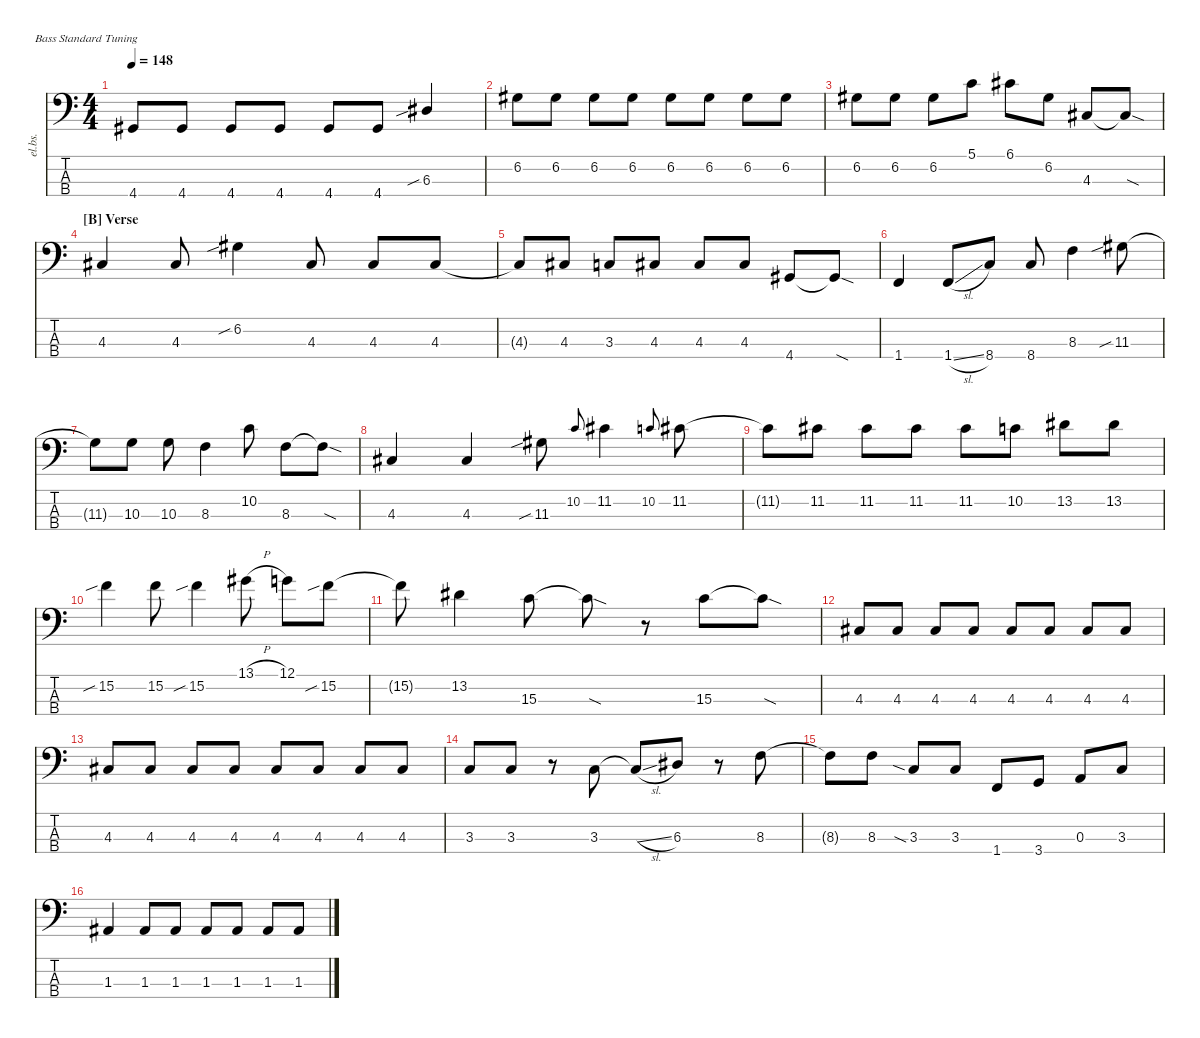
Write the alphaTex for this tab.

\defaultSystemsLayout 4
\hideDynamics
\bracketExtendMode nobrackets
\track ("Electric Bass" "el.bs.") {instrument electricbassfinger}
\staff {score tabs}
\tuning (G2 D2 A1 E1)
\ts (4 4)
\tempo 148
\clef f4
\ks c
4.4{acc #}.8{dy mf beam Up} 4.4{acc #}.8{beam Up} 4.4{acc #}.8{beam Up} 4.4{acc #}.8{beam Up} 4.4{acc #}.8{beam Up} 4.4{acc #}.8{beam Up} 6.3{sib acc #}.4{beam Up} |
6.2{acc #}.8{beam Down} 6.2{acc #}.8{beam Down} 6.2{acc #}.8{beam Down} 6.2{acc #}.8{beam Down} 6.2{acc #}.8{beam Down} 6.2{acc #}.8{beam Down} 6.2{acc #}.8{beam Down} 6.2{acc #}.8{beam Down} |
6.2{acc #}.8{beam Down} 6.2{acc #}.8{beam Down} 6.2{acc #}.8{beam Down} 5.1.8{beam Down} 6.1{acc #}.8{beam Down} 6.2{acc #}.8{beam Down} 4.3{acc #}.8{beam Up} 4.3{sod t acc #}.8{beam Up} |
\section ("B" "Verse")
4.3{acc #}.4{beam Up} 4.3{acc #}.8{beam Up} 6.2{sib acc #}.4{beam Down} 4.3{acc #}.8{beam Up} 4.3{acc #}.8{beam Up} 4.3{acc #}.8{beam Up} |
4.3{t acc #}.8{beam Up} 4.3{acc #}.8{beam Up} 3.3.8{beam Up} 4.3{acc #}.8{beam Up} 4.3{acc #}.8{beam Up} 4.3{acc #}.8{beam Up} 4.4{acc #}.8{beam Up} 4.4{sod t acc #}.8{beam Up} |
1.4.4{beam Up} 1.4{sl}.8{beam Up} 8.4.8{beam Up} 8.4.8{beam Up} 8.3.4{beam Down} 11.3{sib acc #}.8{beam Down} |
11.3{t acc #}.8{beam Down} 10.3.8{beam Down} 10.3.8{beam Down} 8.3.4{beam Down} 10.2.8{beam Down} 8.3.8{beam Down} 8.3{sod t}.8{beam Down} |
4.3{acc #}.4{beam Up} 4.3{acc #}.4{beam Up} 11.3{sib acc #}.8{beam Down} 10.2.8{gr onbeat beam Up} 11.2{acc #}.4{beam Down} 10.2.8{gr onbeat beam Up} 11.2{acc #}.8{beam Down} |
11.2{t acc #}.8{beam Down} 11.2{acc #}.8{beam Down} 11.2{acc #}.8{beam Down} 11.2{acc #}.8{beam Down} 11.2{acc #}.8{beam Down} 10.2.8{beam Down} 13.2{acc #}.8{beam Down} 13.2{acc #}.8{beam Down} |
15.2{sib}.4{beam Down} 15.2.8{beam Down} 15.2{sib}.4{beam Down} 13.1{h acc #}.8{beam Down} 12.1.8{beam Down} 15.2{sib}.8{beam Down} |
15.2{t}.8{beam Down} 13.2{acc #}.4{beam Down} 15.3.8{beam Down} 15.3{sod t}.8{beam Down} r.8{beam Down} 15.3.8{beam Down} 15.3{sod t}.8{beam Down} |
4.3{acc #}.8{beam Up} 4.3{acc #}.8{beam Up} 4.3{acc #}.8{beam Up} 4.3{acc #}.8{beam Up} 4.3{acc #}.8{beam Up} 4.3{acc #}.8{beam Up} 4.3{acc #}.8{beam Up} 4.3{acc #}.8{beam Up} |
4.3{acc #}.8{beam Up} 4.3{acc #}.8{beam Up} 4.3{acc #}.8{beam Up} 4.3{acc #}.8{beam Up} 4.3{acc #}.8{beam Up} 4.3{acc #}.8{beam Up} 4.3{acc #}.8{beam Up} 4.3{acc #}.8{beam Up} |
3.3.8{beam Up} 3.3.8{beam Up} r.8{beam Down} 3.3.8{beam Up} 3.3{sl t}.8{beam Up} 6.3{acc #}.8{beam Up} r.8{beam Down} 8.3.8{beam Down} |
8.3{t}.8{beam Down} 8.3.8{beam Down} 3.3{sia}.8{beam Up} 3.3.8{beam Up} 1.4.8{beam Up} 3.4.8{beam Up} 0.3.8{beam Up} 3.3.8{beam Up} |
1.3{acc #}.4{beam Up} 1.3{acc #}.8{beam Up} 1.3{acc #}.8{beam Up} 1.3{acc #}.8{beam Up} 1.3{acc #}.8{beam Up} 1.3{acc #}.8{beam Up} 1.3{acc #}.8{beam Up}
